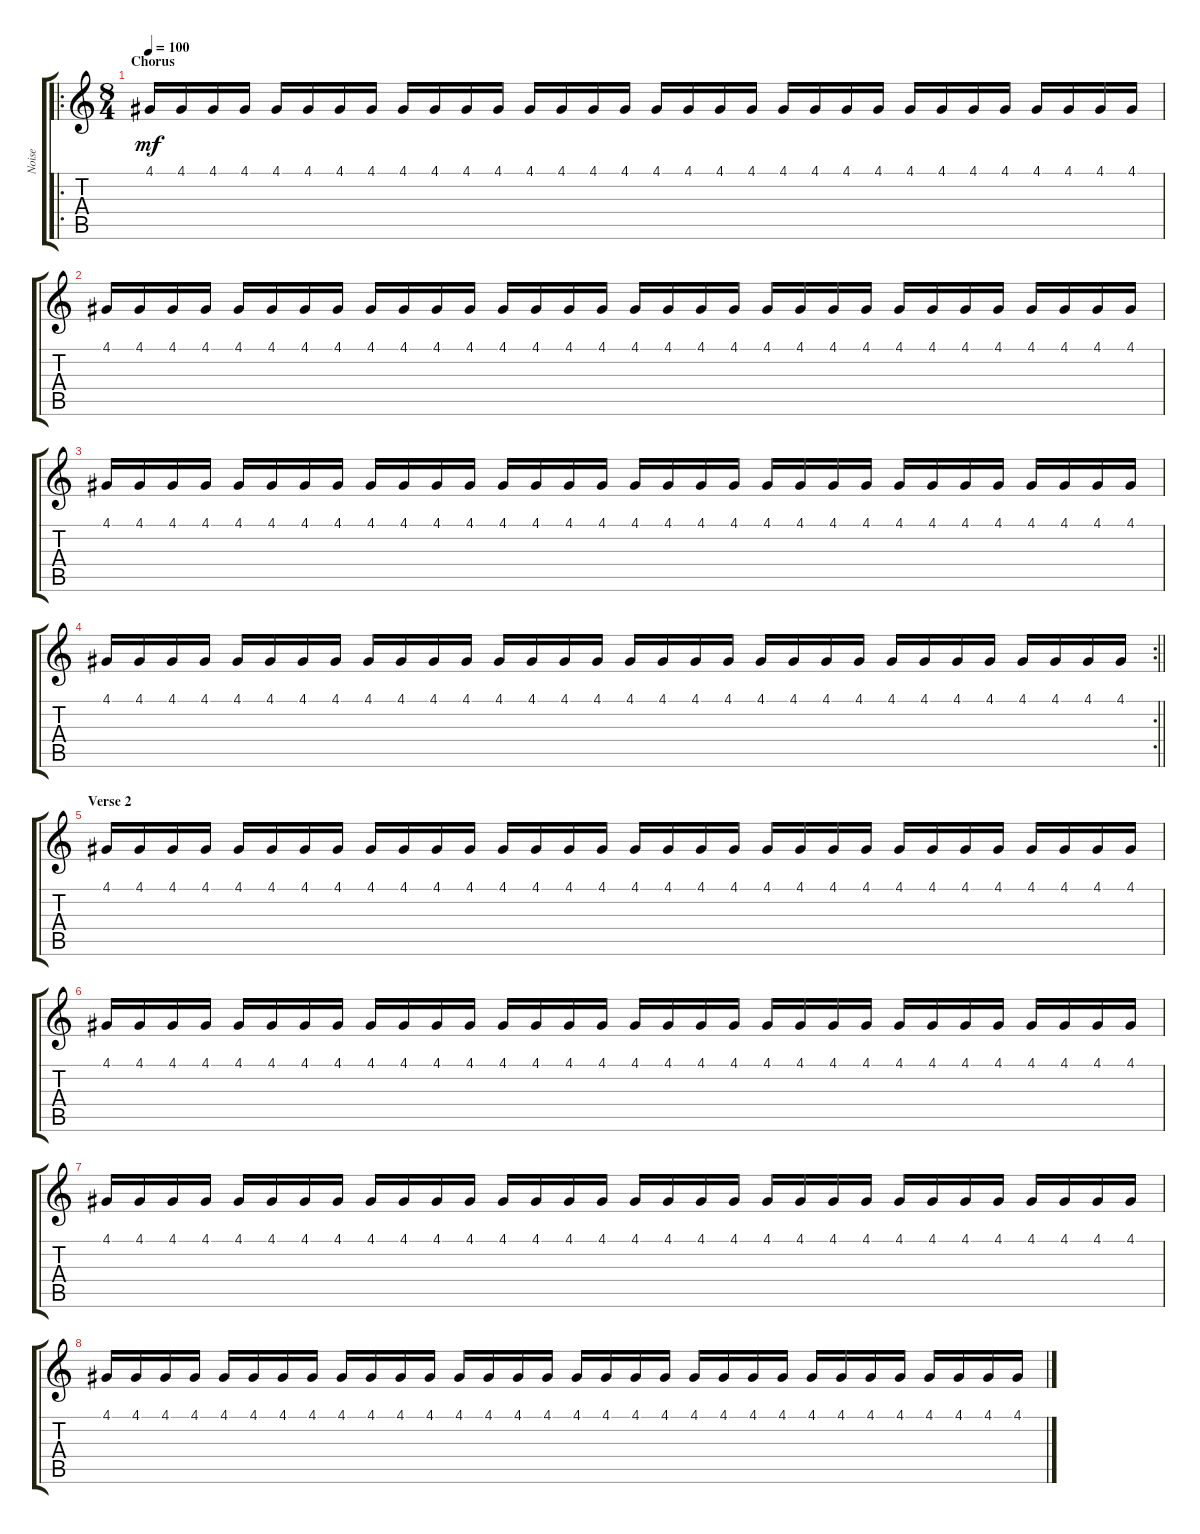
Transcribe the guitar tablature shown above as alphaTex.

\track ("Noise" "Noise") {instrument xylophone}
\staff {score tabs}
\tuning (E4 B3 G3 D3 A2 E2) {hide}
\ro
\ts (8 4)
\section ("" "Chorus")
\tempo 100
\clef g2
\ks c
4.1.16{dy mf} 4.1.16 4.1.16 4.1.16 4.1.16 4.1.16 4.1.16 4.1.16 4.1.16 4.1.16 4.1.16 4.1.16 4.1.16 4.1.16 4.1.16 4.1.16 4.1.16 4.1.16 4.1.16 4.1.16 4.1.16 4.1.16 4.1.16 4.1.16 4.1.16 4.1.16 4.1.16 4.1.16 4.1.16 4.1.16 4.1.16 4.1.16 |
4.1.16 4.1.16 4.1.16 4.1.16 4.1.16 4.1.16 4.1.16 4.1.16 4.1.16 4.1.16 4.1.16 4.1.16 4.1.16 4.1.16 4.1.16 4.1.16 4.1.16 4.1.16 4.1.16 4.1.16 4.1.16 4.1.16 4.1.16 4.1.16 4.1.16 4.1.16 4.1.16 4.1.16 4.1.16 4.1.16 4.1.16 4.1.16 |
4.1.16 4.1.16 4.1.16 4.1.16 4.1.16 4.1.16 4.1.16 4.1.16 4.1.16 4.1.16 4.1.16 4.1.16 4.1.16 4.1.16 4.1.16 4.1.16 4.1.16 4.1.16 4.1.16 4.1.16 4.1.16 4.1.16 4.1.16 4.1.16 4.1.16 4.1.16 4.1.16 4.1.16 4.1.16 4.1.16 4.1.16 4.1.16 |
\rc 2
\barLineRight lightlight
4.1.16 4.1.16 4.1.16 4.1.16 4.1.16 4.1.16 4.1.16 4.1.16 4.1.16 4.1.16 4.1.16 4.1.16 4.1.16 4.1.16 4.1.16 4.1.16 4.1.16 4.1.16 4.1.16 4.1.16 4.1.16 4.1.16 4.1.16 4.1.16 4.1.16 4.1.16 4.1.16 4.1.16 4.1.16 4.1.16 4.1.16 4.1.16 |
\section ("" "Verse 2")
4.1.16 4.1.16 4.1.16 4.1.16 4.1.16 4.1.16 4.1.16 4.1.16 4.1.16 4.1.16 4.1.16 4.1.16 4.1.16 4.1.16 4.1.16 4.1.16 4.1.16 4.1.16 4.1.16 4.1.16 4.1.16 4.1.16 4.1.16 4.1.16 4.1.16 4.1.16 4.1.16 4.1.16 4.1.16 4.1.16 4.1.16 4.1.16 |
4.1.16 4.1.16 4.1.16 4.1.16 4.1.16 4.1.16 4.1.16 4.1.16 4.1.16 4.1.16 4.1.16 4.1.16 4.1.16 4.1.16 4.1.16 4.1.16 4.1.16 4.1.16 4.1.16 4.1.16 4.1.16 4.1.16 4.1.16 4.1.16 4.1.16 4.1.16 4.1.16 4.1.16 4.1.16 4.1.16 4.1.16 4.1.16 |
4.1.16 4.1.16 4.1.16 4.1.16 4.1.16 4.1.16 4.1.16 4.1.16 4.1.16 4.1.16 4.1.16 4.1.16 4.1.16 4.1.16 4.1.16 4.1.16 4.1.16 4.1.16 4.1.16 4.1.16 4.1.16 4.1.16 4.1.16 4.1.16 4.1.16 4.1.16 4.1.16 4.1.16 4.1.16 4.1.16 4.1.16 4.1.16 |
4.1.16 4.1.16 4.1.16 4.1.16 4.1.16 4.1.16 4.1.16 4.1.16 4.1.16 4.1.16 4.1.16 4.1.16 4.1.16 4.1.16 4.1.16 4.1.16 4.1.16 4.1.16 4.1.16 4.1.16 4.1.16 4.1.16 4.1.16 4.1.16 4.1.16 4.1.16 4.1.16 4.1.16 4.1.16 4.1.16 4.1.16 4.1.16
